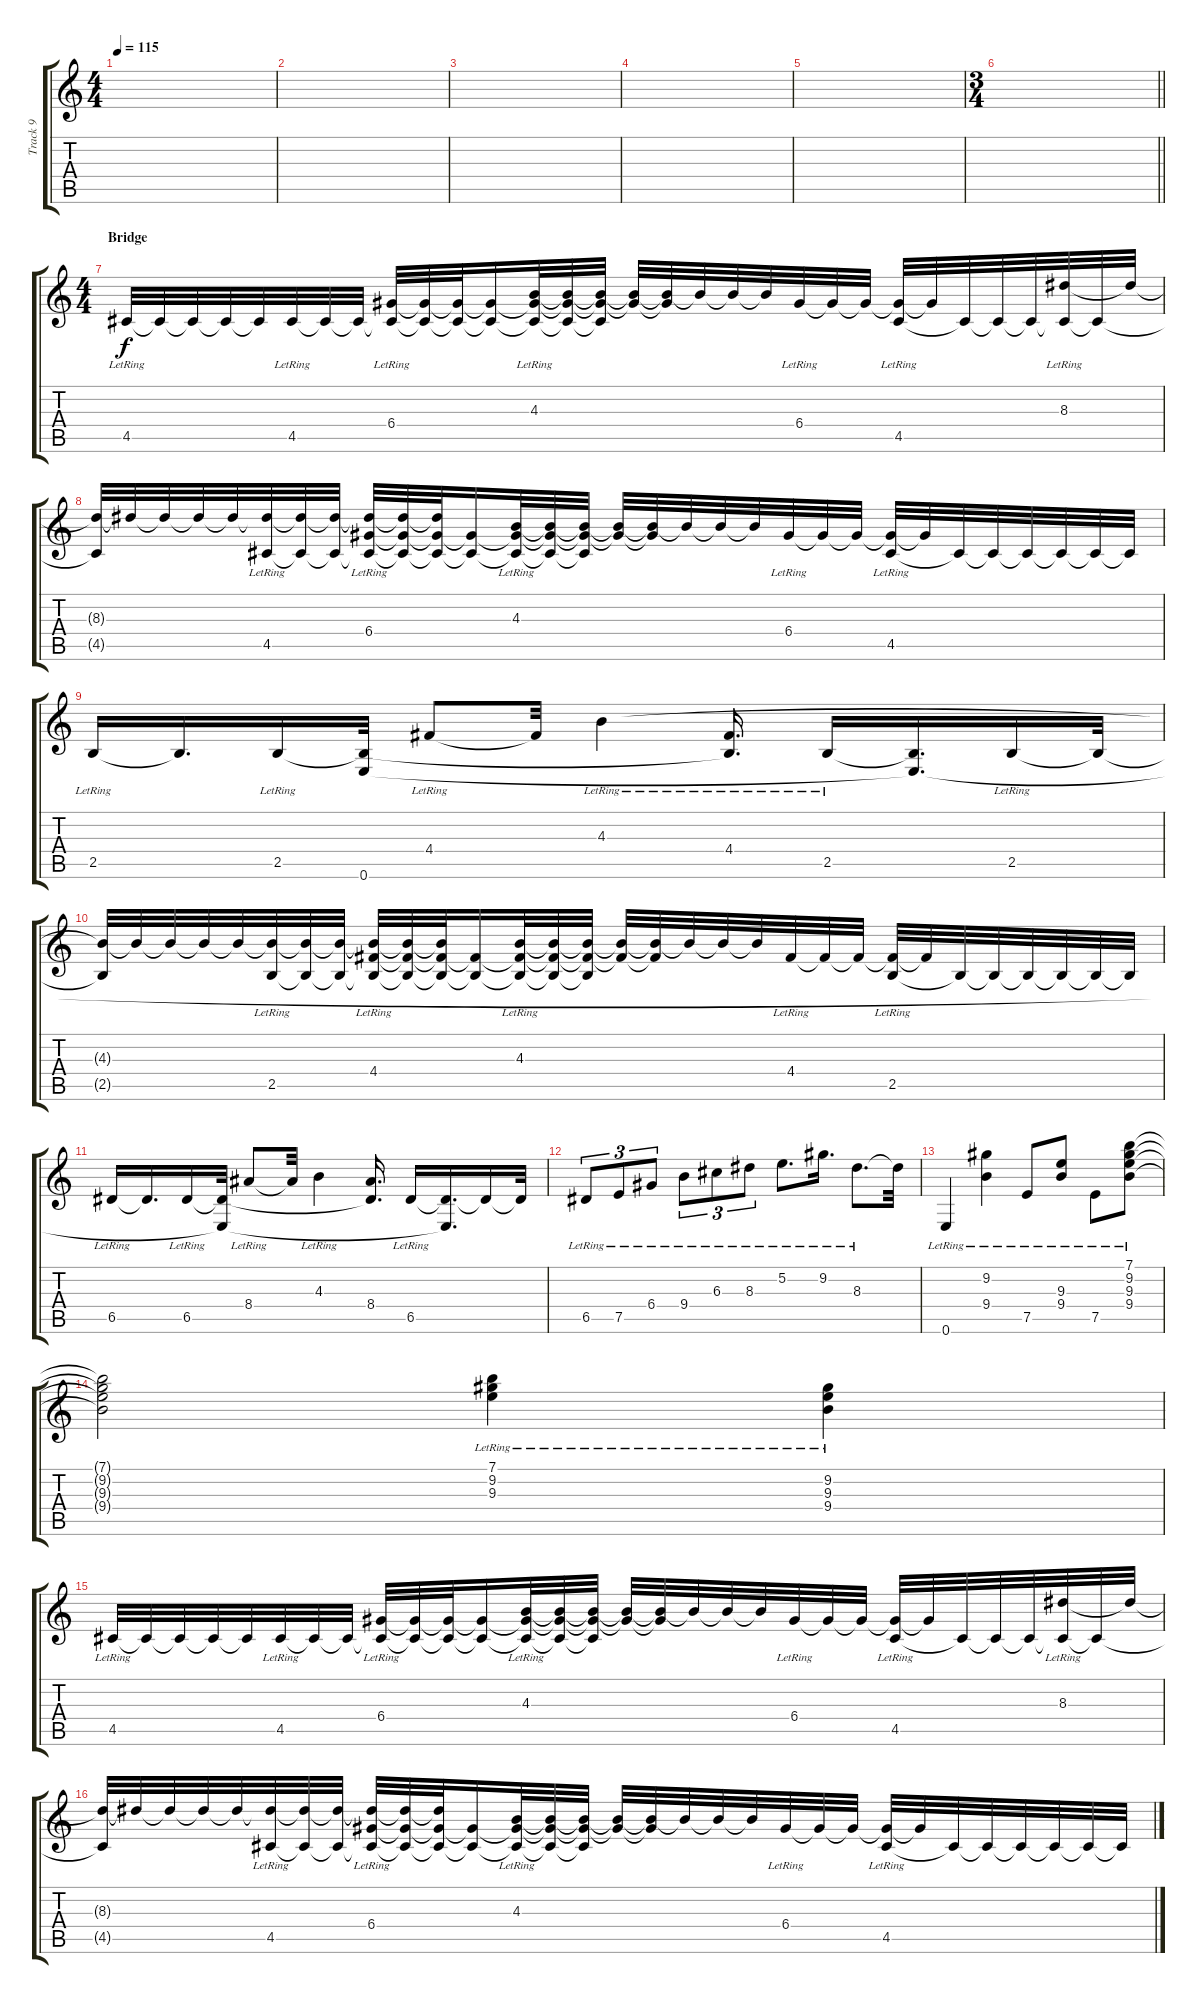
\track ("Track 9" "Track 9") {instrument acousticguitarnylon}
\staff {score tabs}
\tuning (E4 B3 G3 D3 A2 E2) {hide}
\ts (4 4)
\tempo 115
\clef g2
\ks c
|
|
|
|
|
\ts (3 4)
\barLineRight lightlight
|
\ts (4 4)
\section ("" "Bridge")
4.5{lr}.32{instrument electricguitarjazz} 4.5{t}.32 4.5{t}.32 4.5{t}.32 4.5{t}.32 4.5{lr}.32 4.5{t}.32 4.5{t}.32 (6.4{lr} 4.5{t}).32 (6.4{t} 4.5{t}).32 (6.4{t} 4.5{t}).32 (6.4{t} 4.5{t}).16 (4.3{lr} 6.4{t} 4.5{t}).32 (4.3{t} 6.4{t} 4.5{t}).32 (4.3{t} 6.4{t} 4.5{t}).32 (4.3{t} 6.4{t}).32 (4.3{t} 6.4{t}).32 4.3{t}.32 4.3{t}.32 4.3{t}.32 6.4{lr}.32 6.4{t}.32 6.4{t}.32 (6.4{t} 4.5{lr}).32 6.4{t}.32 4.5{t}.32 4.5{t}.32 4.5{t}.32 (8.3{lr} 4.5{t}).32 4.5{t}.32 8.3{t}.32 |
(8.3{t} 4.5{t}).32 8.3{t}.32 8.3{t}.32 8.3{t}.32 8.3{t}.32 (8.3{t} 4.5{lr}).32 (8.3{t} 4.5{t}).32 (8.3{t} 4.5{t}).32 (8.3{t} 6.4{lr} 4.5{t}).32 (8.3{t} 6.4{t} 4.5{t}).32 (8.3{t} 6.4{t} 4.5{t}).32 (6.4{t} 4.5{t}).16 (4.3{lr} 6.4{t} 4.5{t}).32 (4.3{t} 6.4{t} 4.5{t}).32 (4.3{t} 6.4{t} 4.5{t}).32 (4.3{t} 6.4{t}).32 (4.3{t} 6.4{t}).32 4.3{t}.32 4.3{t}.32 4.3{t}.32 6.4{lr}.32 6.4{t}.32 6.4{t}.32 (6.4{t} 4.5{lr}).32 6.4{t}.32 4.5{t}.32 4.5{t}.32 4.5{t}.32 4.5{t}.32 4.5{t}.32 4.5{t}.32 |
2.5{lr}.16 2.5{t}.16{d} 2.5{lr}.16 (2.5{t} 0.6).32 4.4{lr}.8 4.4{t}.32 4.3{lr}.4 (4.4{lr} 2.5{t}).16{d} 2.5{lr}.16 (2.5{t} 0.6{t}).16{d} 2.5{lr}.16 2.5{t}.32 |
(4.3{t} 2.5{t}).32 4.3{t}.32 4.3{t}.32 4.3{t}.32 4.3{t}.32 (4.3{t} 2.5{lr}).32 (4.3{t} 2.5{t}).32 (4.3{t} 2.5{t}).32 (4.3{t} 4.4{lr} 2.5{t}).32 (4.3{t} 4.4{t} 2.5{t}).32 (4.3{t} 4.4{t} 2.5{t}).32 (4.4{t} 2.5{t}).16 (4.3{lr} 4.4{t} 2.5{t}).32 (4.3{t} 4.4{t} 2.5{t}).32 (4.3{t} 4.4{t} 2.5{t}).32 (4.3{t} 4.4{t}).32 (4.3{t} 4.4{t}).32 4.3{t}.32 4.3{t}.32 4.3{t}.32 4.4{lr}.32 4.4{t}.32 4.4{t}.32 (4.4{t} 2.5{lr}).32 4.4{t}.32 2.5{t}.32 2.5{t}.32 2.5{t}.32 2.5{t}.32 2.5{t}.32 2.5{t}.32 |
6.5{lr}.16 6.5{t}.16{d} 6.5{lr}.16 (6.5{t} 0.6{t}).32 8.4{lr}.8 8.4{t}.32 4.3{lr}.4 (8.4 6.5{t}).16{d} 6.5{lr}.16 (6.5{t} 0.6{t}).16{d} 6.5{t}.16 6.5{t}.32 |
6.5{lr}.8{tu (3 2)} 7.5{lr}.8{tu (3 2)} 6.4{lr}.8{tu (3 2)} 9.4{lr}.8{tu (3 2)} 6.3{lr}.8{tu (3 2)} 8.3{lr}.8{tu (3 2)} 5.2{lr}.8{d} 9.2{lr}.16{d} 8.3{lr}.8{d} 8.3{t}.32 |
0.6{lr}.4 (9.2{lr} 9.4{lr}).4 7.5{lr}.8 (9.3{lr} 9.4{lr}).8 7.5{lr}.8 (7.1{lr} 9.2{lr} 9.3{lr} 9.4{lr}).8 |
(7.1{t} 9.2{t} 9.3{t} 9.4{t}).2 (7.1{lr} 9.2{lr} 9.3{lr}).4 (9.2{lr} 9.3{lr} 9.4{lr}).4 |
4.5{lr}.32{instrument electricguitarjazz} 4.5{t}.32 4.5{t}.32 4.5{t}.32 4.5{t}.32 4.5{lr}.32 4.5{t}.32 4.5{t}.32 (6.4{lr} 4.5{t}).32 (6.4{t} 4.5{t}).32 (6.4{t} 4.5{t}).32 (6.4{t} 4.5{t}).16 (4.3{lr} 6.4{t} 4.5{t}).32 (4.3{t} 6.4{t} 4.5{t}).32 (4.3{t} 6.4{t} 4.5{t}).32 (4.3{t} 6.4{t}).32 (4.3{t} 6.4{t}).32 4.3{t}.32 4.3{t}.32 4.3{t}.32 6.4{lr}.32 6.4{t}.32 6.4{t}.32 (6.4{t} 4.5{lr}).32 6.4{t}.32 4.5{t}.32 4.5{t}.32 4.5{t}.32 (8.3{lr} 4.5{t}).32 4.5{t}.32 8.3{t}.32 |
(8.3{t} 4.5{t}).32 8.3{t}.32 8.3{t}.32 8.3{t}.32 8.3{t}.32 (8.3{t} 4.5{lr}).32 (8.3{t} 4.5{t}).32 (8.3{t} 4.5{t}).32 (8.3{t} 6.4{lr} 4.5{t}).32 (8.3{t} 6.4{t} 4.5{t}).32 (8.3{t} 6.4{t} 4.5{t}).32 (6.4{t} 4.5{t}).16 (4.3{lr} 6.4{t} 4.5{t}).32 (4.3{t} 6.4{t} 4.5{t}).32 (4.3{t} 6.4{t} 4.5{t}).32 (4.3{t} 6.4{t}).32 (4.3{t} 6.4{t}).32 4.3{t}.32 4.3{t}.32 4.3{t}.32 6.4{lr}.32 6.4{t}.32 6.4{t}.32 (6.4{t} 4.5{lr}).32 6.4{t}.32 4.5{t}.32 4.5{t}.32 4.5{t}.32 4.5{t}.32 4.5{t}.32 4.5{t}.32
